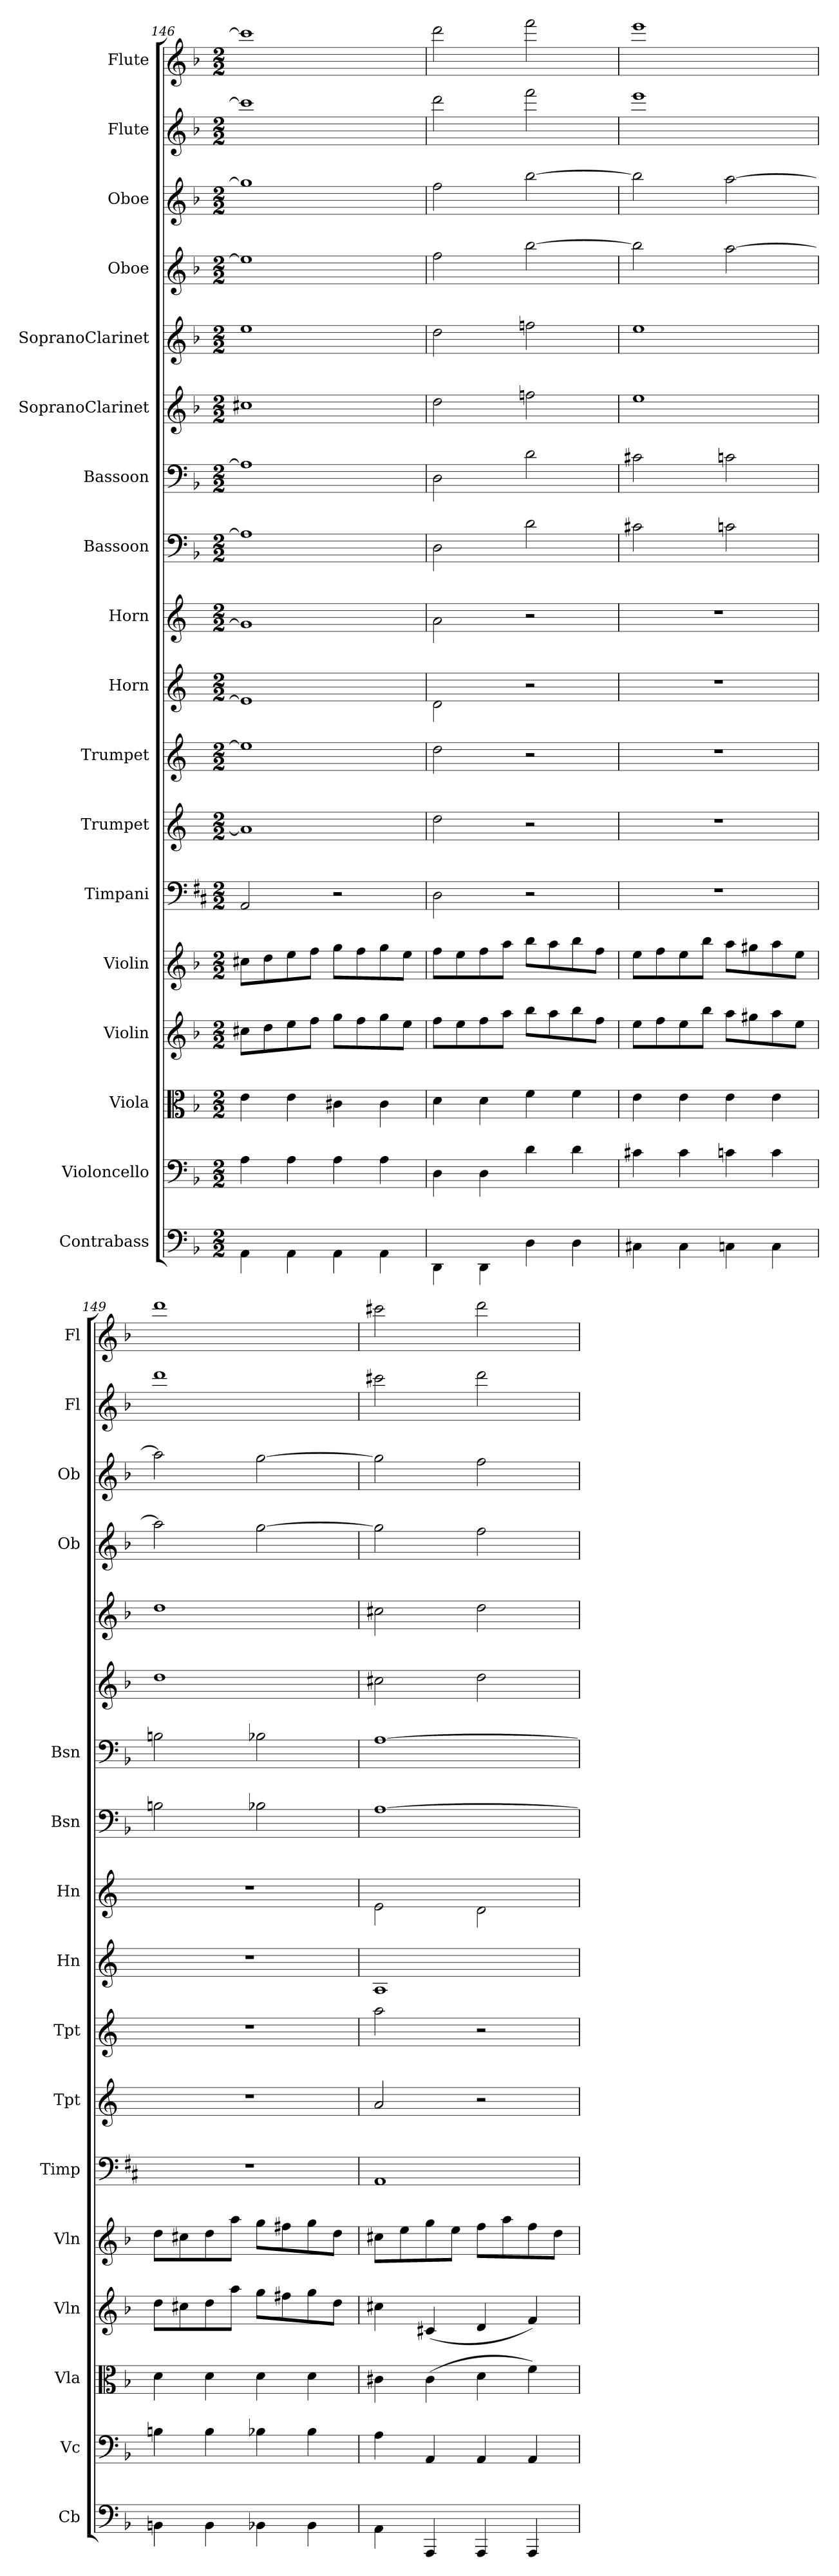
**kern	**kern	**kern	**kern	**kern	**kern	**kern	**kern	**kern	**kern	**kern	**kern	**kern	**kern	**kern	**kern	**kern	**kern
*part18	*part17	*part16	*part15	*part14	*part13	*part12	*part11	*part10	*part9	*part8	*part7	*part6	*part5	*part4	*part3	*part2	*part1
*staff18	*staff17	*staff16	*staff15	*staff14	*staff13	*staff12	*staff11	*staff10	*staff9	*staff8	*staff7	*staff6	*staff5	*staff4	*staff3	*staff2	*staff1
*I"Contrabass	*I"Violoncello	*I"Viola	*I"Violin	*I"Violin	*I"Timpani	*I"Trumpet	*I"Trumpet	*I"Horn	*I"Horn	*I"Bassoon	*I"Bassoon	*I"SopranoClarinet	*I"SopranoClarinet	*I"Oboe	*I"Oboe	*I"Flute	*I"Flute
*I'Cb	*I'Vc	*I'Vla	*I'Vln	*I'Vln	*I'Timp	*I'Tpt	*I'Tpt	*I'Hn	*I'Hn	*I'Bsn	*I'Bsn	*	*	*I'Ob	*I'Ob	*I'Fl	*I'Fl
*clefF4	*clefF4	*clefC3	*clefG2	*clefG2	*clefF4	*clefG2	*clefG2	*clefG2	*clefG2	*clefF4	*clefF4	*clefG2	*clefG2	*clefG2	*clefG2	*clefG2	*clefG2
*k[b-]	*k[b-]	*k[b-]	*k[b-]	*k[b-]	*k[f#c#]	*k[]	*k[]	*k[]	*k[]	*k[b-]	*k[b-]	*k[b-]	*k[b-]	*k[b-]	*k[b-]	*k[b-]	*k[b-]
*M2/2	*M2/2	*M2/2	*M2/2	*M2/2	*M2/2	*M2/2	*M2/2	*M2/2	*M2/2	*M2/2	*M2/2	*M2/2	*M2/2	*M2/2	*M2/2	*M2/2	*M2/2
=146	=146	=146	=146	=146	=146	=146	=146	=146	=146	=146	=146	=146	=146	=146	=146	=146	=146
4AA\	4A\	4e\	8cc#X\L	8cc#X\L	2AA/	1a/]	1ee\]	1e\]	1g\]	1A\]	1A\]	1cc#X\	1ee\	1ee\]	1gg\]	1ccc#\]	1ccc#\]
.	.	.	8dd\	8dd\	.	.	.	.	.	.	.	.	.	.	.	.	.
4AA\	4A\	4e\	8ee\	8ee\	.	.	.	.	.	.	.	.	.	.	.	.	.
.	.	.	8ff\J	8ff\J	.	.	.	.	.	.	.	.	.	.	.	.	.
4AA\	4A\	4c#X\	8gg\L	8gg\L	2r	.	.	.	.	.	.	.	.	.	.	.	.
.	.	.	8ff\	8ff\	.	.	.	.	.	.	.	.	.	.	.	.	.
4AA\	4A\	4c#\	8gg\	8gg\	.	.	.	.	.	.	.	.	.	.	.	.	.
.	.	.	8ee\J	8ee\J	.	.	.	.	.	.	.	.	.	.	.	.	.
=147	=147	=147	=147	=147	=147	=147	=147	=147	=147	=147	=147	=147	=147	=147	=147	=147	=147
4DD\	4D\	4d\	8ff\L	8ff\L	2D\	2dd\	2dd\	2d\	2a\	2D\	2D\	2dd\	2dd\	2ff\	2ff\	2ddd\	2ddd\
.	.	.	8ee\	8ee\	.	.	.	.	.	.	.	.	.	.	.	.	.
4DD\	4D\	4d\	8ff\	8ff\	.	.	.	.	.	.	.	.	.	.	.	.	.
.	.	.	8aa\J	8aa\J	.	.	.	.	.	.	.	.	.	.	.	.	.
4D\	4d\	4f\	8bb-\L	8bb-\L	2r	2r	2r	2r	2r	2d\	2d\	2ffn\	2ffn\	[2bb-\	[2bb-\	2fff\	2fff\
.	.	.	8aa\	8aa\	.	.	.	.	.	.	.	.	.	.	.	.	.
4D\	4d\	4f\	8bb-\	8bb-\	.	.	.	.	.	.	.	.	.	.	.	.	.
.	.	.	8ff\J	8ff\J	.	.	.	.	.	.	.	.	.	.	.	.	.
=148	=148	=148	=148	=148	=148	=148	=148	=148	=148	=148	=148	=148	=148	=148	=148	=148	=148
4C#X\	4c#X\	4e\	8ee\L	8ee\L	1r	1r	1r	1r	1r	2c#X\	2c#X\	1ee\	1ee\	2bb-\]	2bb-\]	1eee\	1eee\
.	.	.	8ff\	8ff\	.	.	.	.	.	.	.	.	.	.	.	.	.
4C#\	4c#\	4e\	8ee\	8ee\	.	.	.	.	.	.	.	.	.	.	.	.	.
.	.	.	8bb-\J	8bb-\J	.	.	.	.	.	.	.	.	.	.	.	.	.
4Cn\	4cn\	4e\	8aa\L	8aa\L	.	.	.	.	.	2cn\	2cn\	.	.	[2aa\	[2aa\	.	.
.	.	.	8gg#X\	8gg#X\	.	.	.	.	.	.	.	.	.	.	.	.	.
4C\	4c\	4e\	8aa\	8aa\	.	.	.	.	.	.	.	.	.	.	.	.	.
.	.	.	8ee\J	8ee\J	.	.	.	.	.	.	.	.	.	.	.	.	.
=149	=149	=149	=149	=149	=149	=149	=149	=149	=149	=149	=149	=149	=149	=149	=149	=149	=149
4BBn\	4Bn\	4d\	8dd\L	8dd\L	1r	1r	1r	1r	1r	2Bn\	2Bn\	1dd\	1dd\	2aa\]	2aa\]	1ddd\	1ddd\
.	.	.	8cc#X\	8cc#X\	.	.	.	.	.	.	.	.	.	.	.	.	.
4BB\	4B\	4d\	8dd\	8dd\	.	.	.	.	.	.	.	.	.	.	.	.	.
.	.	.	8aa\J	8aa\J	.	.	.	.	.	.	.	.	.	.	.	.	.
4BB-X\	4B-X\	4d\	8gg\L	8gg\L	.	.	.	.	.	2B-X\	2B-X\	.	.	[2gg\	[2gg\	.	.
.	.	.	8ff#X\	8ff#X\	.	.	.	.	.	.	.	.	.	.	.	.	.
4BB-\	4B-\	4d\	8gg\	8gg\	.	.	.	.	.	.	.	.	.	.	.	.	.
.	.	.	8dd\J	8dd\J	.	.	.	.	.	.	.	.	.	.	.	.	.
=150	=150	=150	=150	=150	=150	=150	=150	=150	=150	=150	=150	=150	=150	=150	=150	=150	=150
4AA\	4A\	4c#X\	4cc#X\	8cc#X\L	1AA/	2a/	2aa\	1A/	2e\	[1A\	[1A\	2cc#X\	2cc#X\	2gg\]	2gg\]	2ccc#X\	2ccc#X\
.	.	.	.	8ee\	.	.	.	.	.	.	.	.	.	.	.	.	.
4AAA/	4AA/	(4c#\	(4c#X/	8gg\	.	.	.	.	.	.	.	.	.	.	.	.	.
.	.	.	.	8ee\J	.	.	.	.	.	.	.	.	.	.	.	.	.
4AAA/	4AA/	4d\	4d/	8ff\L	.	2r	2r	.	2d\	.	.	2dd\	2dd\	2ff\	2ff\	2ddd\	2ddd\
.	.	.	.	8aa\	.	.	.	.	.	.	.	.	.	.	.	.	.
4AAA/	4AA/	4f\)	4f/)	8ff\	.	.	.	.	.	.	.	.	.	.	.	.	.
.	.	.	.	8dd\J	.	.	.	.	.	.	.	.	.	.	.	.	.
=	=	=	=	=	=	=	=	=	=	=	=	=	=	=	=	=	=
*-	*-	*-	*-	*-	*-	*-	*-	*-	*-	*-	*-	*-	*-	*-	*-	*-	*-
